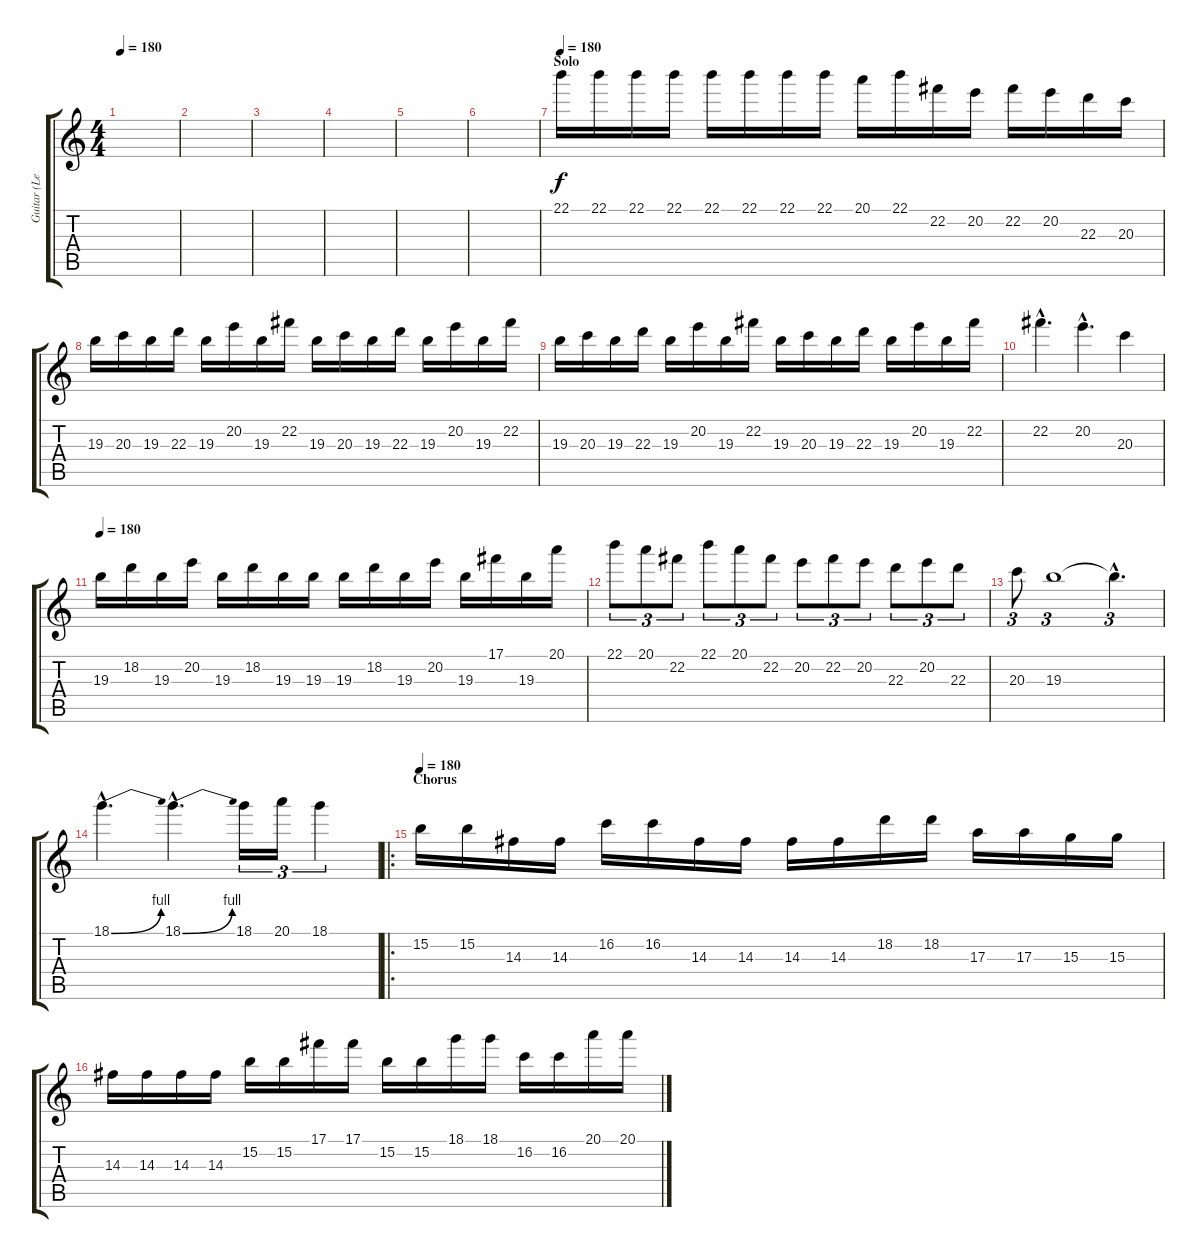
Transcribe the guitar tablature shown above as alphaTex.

\track ("Guitar (Lead)" "Guitar (Le") {instrument distortionguitar}
\staff {score tabs}
\tuning (Db4 Ab3 E3 B2 Gb2 B1) {hide}
\ts (4 4)
\tempo 180
\clef g2
\ks c
|
|
|
|
|
|
\section ("" "Solo")
\tempo 180
22.1.16{volume 16} 22.1.16 22.1.16 22.1.16 22.1.16 22.1.16 22.1.16 22.1.16 20.1.16 22.1.16 22.2.16 20.2.16 22.2.16 20.2.16 22.3.16 20.3.16 |
19.3.16 20.3.16 19.3.16 22.3.16 19.3.16 20.2.16 19.3.16 22.2.16 19.3.16 20.3.16 19.3.16 22.3.16 19.3.16 20.2.16 19.3.16 22.2.16 |
19.3.16 20.3.16 19.3.16 22.3.16 19.3.16 20.2.16 19.3.16 22.2.16 19.3.16 20.3.16 19.3.16 22.3.16 19.3.16 20.2.16 19.3.16 22.2.16 |
22.2{hac}.4{d} 20.2{hac}.4{d} 20.3.4 |
\tempo 180
19.3.16 18.2.16 19.3.16 20.2.16 19.3.16 18.2.16 19.3.16 19.3.16 19.3.16 18.2.16 19.3.16 20.2.16 19.3.16 17.1.16 19.3.16 20.1.16 |
22.1.8{tu (3 2)} 20.1.8{tu (3 2)} 22.2.8{tu (3 2)} 22.1.8{tu (3 2)} 20.1.8{tu (3 2)} 22.2.8{tu (3 2)} 20.2.8{tu (3 2)} 22.2.8{tu (3 2)} 20.2.8{tu (3 2)} 22.3.8{tu (3 2)} 20.2.8{tu (3 2)} 22.3.8{tu (3 2)} |
20.3.8{tu (3 2)} 19.3.1{tu (3 2)} 19.3{hac t}.4{d tu (3 2)} |
18.1{be (bend 0 0 60 4) hac}.4{d} 18.1{be (bend 0 0 60 4) hac}.4{d} 18.1.16{tu (3 2)} 20.1.16{tu (3 2)} 18.1.4{tu (3 2)} |
\ro
\section ("" "Chorus")
\tempo 180
15.2.16{volume 13} 15.2.16 14.3.16 14.3.16 16.2.16 16.2.16 14.3.16 14.3.16 14.3.16 14.3.16 18.2.16 18.2.16 17.3.16 17.3.16 15.3.16 15.3.16 |
14.3.16 14.3.16 14.3.16 14.3.16 15.2.16 15.2.16 17.1.16 17.1.16 15.2.16 15.2.16 18.1.16 18.1.16 16.2.16 16.2.16 20.1.16 20.1.16
